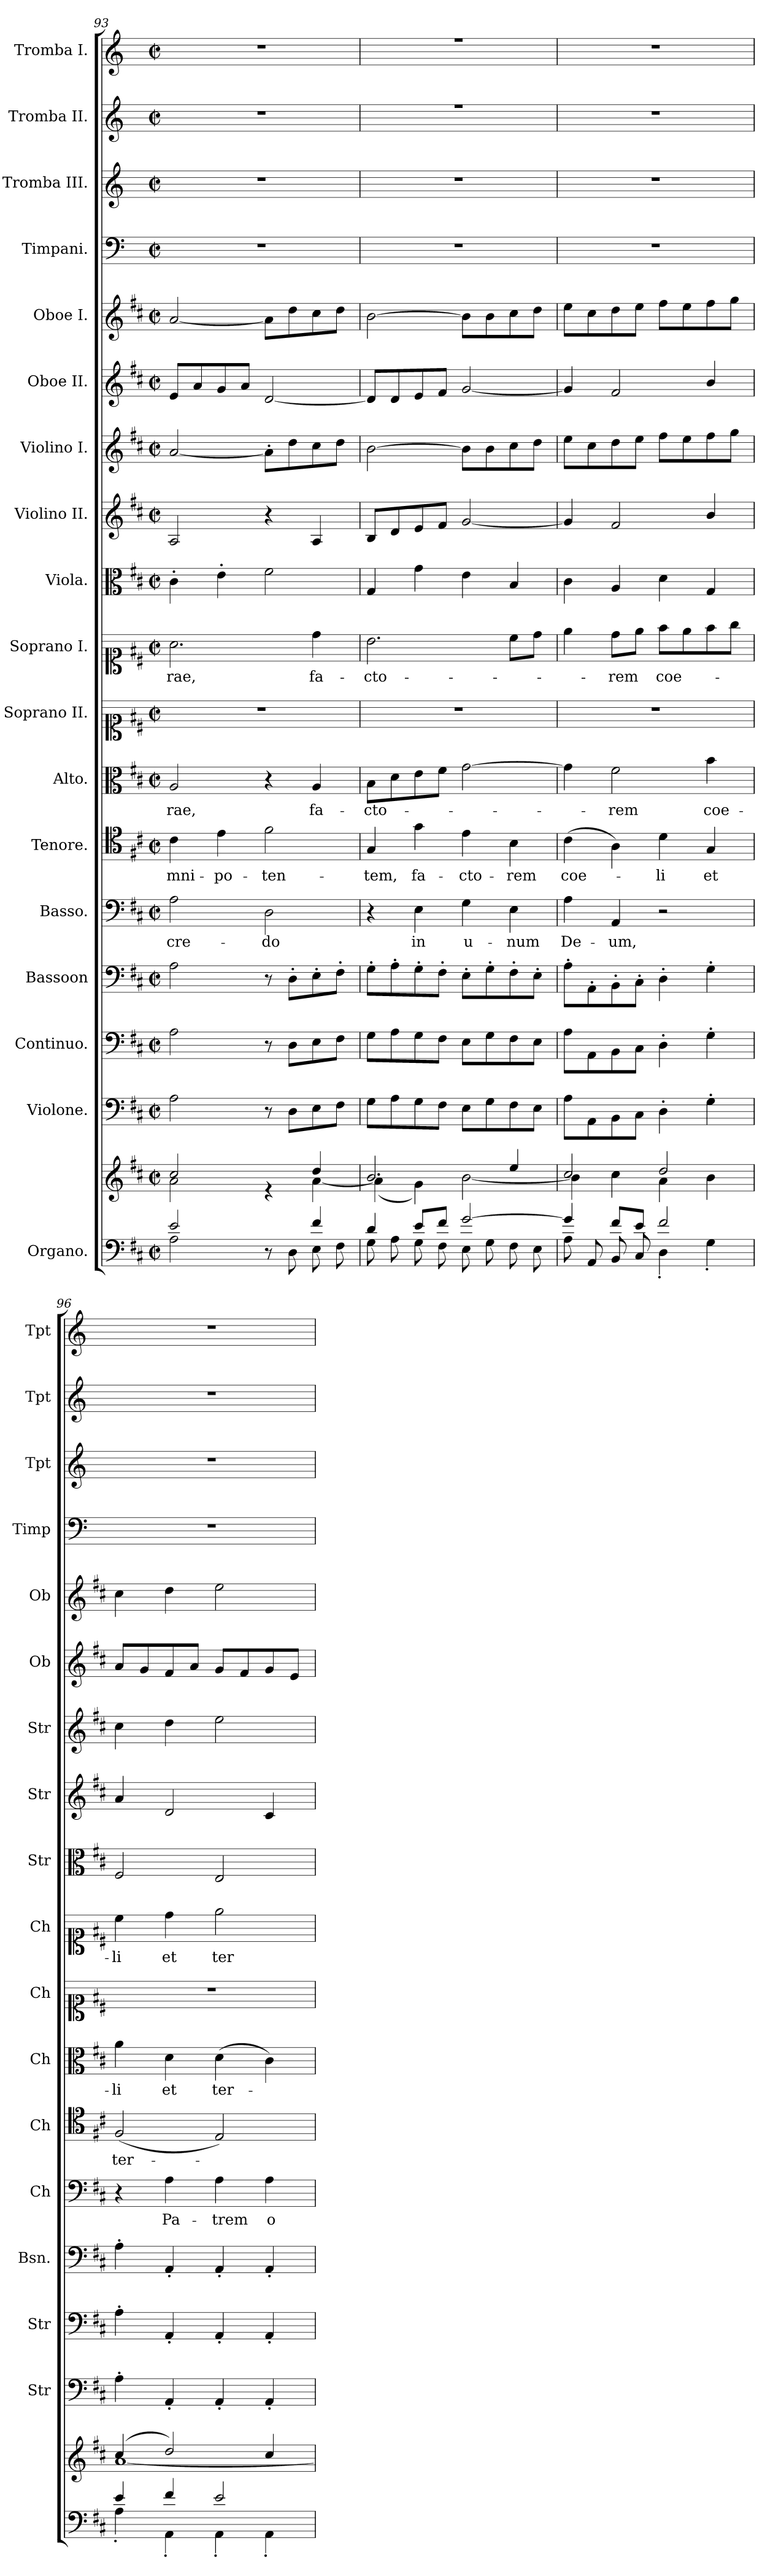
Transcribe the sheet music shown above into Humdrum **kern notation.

**kern	**kern	**kern	**kern	**kern	**kern	**text	**kern	**text	**kern	**text	**kern	**kern	**text	**kern	**text	**kern	**text	**kern	**text	**kern	**text	**kern	**text	**kern	**text	**kern	**text	**kern	**text	**kern	**text	**dynam
*part18	*part18	*part17	*part16	*part15	*part14	*part14	*part13	*part13	*part12	*part12	*part11	*part10	*part10	*part9	*part9	*part8	*part8	*part7	*part7	*part6	*part6	*part5	*part5	*part4	*part4	*part3	*part3	*part2	*part2	*part1	*part1	*part1
*staff19	*staff18	*staff17	*staff16	*staff15	*staff14	*staff14	*staff13	*staff13	*staff12	*staff12	*staff11	*staff10	*staff10	*staff9	*staff9	*staff8	*staff8	*staff7	*staff7	*staff6	*staff6	*staff5	*staff5	*staff4	*staff4	*staff3	*staff3	*staff2	*staff2	*staff1	*staff1	*staff1
*I"Organo.	*	*I"Violone.	*I"Continuo.	*I"Bassoon	*I"Basso.	*	*I"Tenore.	*	*I"Alto.	*	*I"Soprano II.	*I"Soprano I.	*	*I"Viola.	*	*I"Violino II.	*	*I"Violino I.	*	*I"Oboe II.	*	*I"Oboe I.	*	*I"Timpani.	*	*I"Tromba III.	*	*I"Tromba II.	*	*I"Tromba I.	*	*
*	*	*I'Str	*I'Str	*I'Bsn.	*I'Ch	*	*I'Ch	*	*I'Ch	*	*I'Ch	*I'Ch	*	*I'Str	*	*I'Str	*	*I'Str	*	*I'Ob	*	*I'Ob	*	*I'Timp	*	*I'Tpt	*	*I'Tpt	*	*I'Tpt	*	*
*clefF4	*clefG2	*clefF4	*clefF4	*clefF4	*clefF4	*	*clefC4	*	*clefC3	*	*clefC1	*clefC1	*	*clefC3	*	*clefG2	*	*clefG2	*	*clefG2	*	*clefG2	*	*clefF4	*	*clefG2	*	*clefG2	*	*clefG2	*	*
*	*	*ITrd7c12	*	*	*	*	*	*	*	*	*	*	*	*	*	*	*	*	*	*	*	*	*	*ITrd-1c-2	*	*ITrd-1c-2	*	*ITrd-1c-2	*	*ITrd-1c-2	*	*
*k[f#c#]	*k[f#c#]	*k[f#c#]	*k[f#c#]	*k[f#c#]	*k[f#c#]	*	*k[f#c#]	*	*k[f#c#]	*	*k[f#c#]	*k[f#c#]	*	*k[f#c#]	*	*k[f#c#]	*	*k[f#c#]	*	*k[f#c#]	*	*k[f#c#]	*	*k[f#c#]	*	*k[f#c#]	*	*k[f#c#]	*	*k[f#c#]	*	*
*M2/2	*M2/2	*M2/2	*M2/2	*M2/2	*M2/2	*	*M2/2	*	*M2/2	*	*M2/2	*M2/2	*	*M2/2	*	*M2/2	*	*M2/2	*	*M2/2	*	*M2/2	*	*M2/2	*	*M2/2	*	*M2/2	*	*M2/2	*	*
*met(c|)	*met(c|)	*met(c|)	*met(c|)	*met(c|)	*met(c|)	*	*met(c|)	*	*met(c|)	*	*met(c|)	*met(c|)	*	*met(c|)	*	*met(c|)	*	*met(c|)	*	*met(c|)	*	*met(c|)	*	*met(c|)	*	*met(c|)	*	*met(c|)	*	*met(c|)	*	*
=93	=93	=93	=93	=93	=93	=93	=93	=93	=93	=93	=93	=93	=93	=93	=93	=93	=93	=93	=93	=93	=93	=93	=93	=93	=93	=93	=93	=93	=93	=93	=93	=93
*^	*^	*	*	*	*	*	*	*	*	*	*	*	*	*	*	*	*	*	*	*	*	*	*	*	*	*	*	*	*	*	*	*
!	!	!	!	!	!	!	!	!LO:LY:b	!	!LO:LY:b	!	!LO:LY:b	!	!	!LO:LY:b	!	!	!	!	!	!	!	!	!	!	!	!	!	!	!	!	!	!	!
2e/	2A\	2cc#/	2a\	2AA\	2A\	2A\	2A\	cre-	4c#\	-mni-	2A/	-rae,	1r	2.a\	-rae,	4c#'\	.	2A/	.	[2a/	.	8e/L	.	[2a/	.	1r	.	1r	.	1r	.	1r	.	.
.	.	.	.	.	.	.	.	.	.	.	.	.	.	.	.	.	.	.	.	.	.	8a/	.	.	.	.	.	.	.	.	.	.	.	.
!	!	!	!	!	!	!	!	!	!	!LO:LY:b	!	!	!	!	!	!	!	!	!	!	!	!	!	!	!	!	!	!	!	!	!	!	!	!
.	.	.	.	.	.	.	.	.	4e\	-po-	.	.	.	.	.	4e'\	.	.	.	.	.	8g/	.	.	.	.	.	.	.	.	.	.	.	.
.	.	.	.	.	.	.	.	.	.	.	.	.	.	.	.	.	.	.	.	.	.	8a/J	.	.	.	.	.	.	.	.	.	.	.	.
!	!	!	!	!	!	!	!	!LO:LY:b	!	!LO:LY:b	!	!	!	!	!	!	!	!	!	!	!	!	!	!	!	!	!	!	!	!	!	!	!	!
4ryy	8r	4re	4ryy	8r	8r	8r	2D\	-do	2f#\	-ten-	4r	.	.	.	.	2f#\	.	4r	.	8a'\L]	.	[2d/	.	8a\L]	.	.	.	.	.	.	.	.	.	.
.	8D\	.	.	8DD\L	8D\L	8D'\L	.	.	.	.	.	.	.	.	.	.	.	.	.	8dd\	.	.	.	8dd\	.	.	.	.	.	.	.	.	.	.
!	!	!	!	!	!	!	!	!	!	!	!	!LO:LY:b	!	!	!LO:LY:b	!	!	!	!	!	!	!	!	!	!	!	!	!	!	!	!	!	!	!
4f#/	8E\	4dd/	[4a\	8EE\	8E\	8E'\	.	.	.	.	4A/	fa-	.	4dd\	fa-	.	.	4A/	.	8cc#\	.	.	.	8cc#\	.	.	.	.	.	.	.	.	.	.
.	8F#\	.	.	8FF#\J	8F#\J	8F#'\J	.	.	.	.	.	.	.	.	.	.	.	.	.	8dd\J	.	.	.	8dd\J	.	.	.	.	.	.	.	.	.	.
!!LO:PB:g=z
=94	=94	=94	=94	=94	=94	=94	=94	=94	=94	=94	=94	=94	=94	=94	=94	=94	=94	=94	=94	=94	=94	=94	=94	=94	=94	=94	=94	=94	=94	=94	=94	=94	=94	=94
!	!	!	!	!	!	!	!	!	!	!LO:LY:b	!	!LO:LY:b	!	!	!LO:LY:b	!	!LO:LY:b	!	!LO:LY:b	!	!LO:LY:b	!	!LO:LY:b	!	!LO:LY:b	!	!LO:LY:b	!	!LO:LY:b	!	!LO:LY:b	!	!LO:LY:b	!LO:DY:b
*	*	*	*	*	*	*	*	*	*	*	*	*	*	*	*	*	*	*	*	*	*	*	*	*	*	*^	*	*^	*	*^	*	*^	*	*
4d/	8G\	2.b/	(4a\]	8GG\L	8G\L	8G'\L	4r	.	4G/	-tem,	8B\L	-cto-	1r	2.b\	-cto-	4G/	.	8B/L	.	[2b\	.	8d/L]	.	[2b\	.	1r	4BB/yy	.	1r	4B/yy	.	1r	4b/yy	.	1r	4b/yy	.	other-dynamics
.	8A\	.	.	8AA\	8A\	8A'\	.	.	.	.	8d\	.	.	.	.	.	.	8d/	.	.	.	8d/	.	.	.	.	.	.	.	.	.	.	.	.	.	.	.	.
!	!	!	!	!	!	!	!	!LO:LY:b	!	!LO:LY:b	!	!	!	!	!	!	!	!	!	!	!	!	!	!	!	!	!	!	!	!	!	!	!	!	!	!	!	!
8e/L	8G\	.	4g\)	8GG\	8G\	8G'\	4E\	in	4g\	fa-	8e\	.	.	.	.	4g\	.	8e/	.	.	.	8e/	.	.	.	.	2.ryy	.	.	2.ryy	.	.	2.ryy	.	.	2.ryy	.	.
8f#/J	8F#\	.	.	8FF#\J	8F#\J	8F#'\J	.	.	.	.	8f#\J	.	.	.	.	.	.	8f#/J	.	.	.	8f#/J	.	.	.	.	.	.	.	.	.	.	.	.	.	.	.	.
!	!	!	!	!	!	!	!	!LO:LY:b	!	!LO:LY:b	!	!	!	!	!	!	!	!	!	!	!	!	!	!	!	!	!	!	!	!	!	!	!	!	!	!	!	!
[2g/	8E\	.	[2b\	8EE\L	8E\L	8E'\L	4G\	u-	4e\	-cto-	[2g\	.	.	.	.	4e\	.	[2g/	.	8b\L]	.	[2g/	.	8b\L]	.	.	.	.	.	.	.	.	.	.	.	.	.	.
.	8G\	.	.	8GG\	8G\	8G'\	.	.	.	.	.	.	.	.	.	.	.	.	.	8b\	.	.	.	8b\	.	.	.	.	.	.	.	.	.	.	.	.	.	.
!	!	!	!	!	!	!	!	!LO:LY:b	!	!LO:LY:b	!	!	!	!	!	!	!	!	!	!	!	!	!	!	!	!	!	!	!	!	!	!	!	!	!	!	!	!
.	8F#\	4ee/	.	8FF#\	8F#\	8F#'\	4E\	-num	4B\	-rem	.	.	.	8cc#\L	.	4B/	.	.	.	8cc#\	.	.	.	8cc#\	.	.	.	.	.	.	.	.	.	.	.	.	.	.
.	8E\	.	.	8EE\J	8E\J	8E'\J	.	.	.	.	.	.	.	8dd\J	.	.	.	.	.	8dd\J	.	.	.	8dd\J	.	.	.	.	.	.	.	.	.	.	.	.	.	.
*	*	*	*	*	*	*	*	*	*	*	*	*	*	*	*	*	*	*	*	*	*	*	*	*	*	*v	*v	*	*	*	*	*v	*v	*	*v	*v	*	*
*	*	*	*	*	*	*	*	*	*	*	*	*	*	*	*	*	*	*	*	*	*	*	*	*	*	*	*	*v	*v	*	*	*	*	*	*
=95	=95	=95	=95	=95	=95	=95	=95	=95	=95	=95	=95	=95	=95	=95	=95	=95	=95	=95	=95	=95	=95	=95	=95	=95	=95	=95	=95	=95	=95	=95	=95	=95	=95	=95
!	!	!	!	!	!	!	!	!LO:LY:b	!	!LO:LY:b	!	!	!	!	!	!	!	!	!	!	!	!	!	!	!	!	!	!	!	!	!	!	!	!
4g/]	8A\	2cc#/	4b\]	8AA\L	8A\L	8A'\L	4A\	De-	(4c#\	coe-	4g\]	.	1r	4ee\	.	4c#\	.	4g/]	.	8ee\L	.	4g/]	.	8ee\L	.	1r	.	1r	.	1r	.	1r	.	.
.	8AA/	.	.	8AAA\	8AA\	8AA'\	.	.	.	.	.	.	.	.	.	.	.	.	.	8cc#\	.	.	.	8cc#\	.	.	.	.	.	.	.	.	.	.
!	!	!	!	!	!	!	!	!LO:LY:b	!	!	!	!LO:LY:b	!	!	!LO:LY:b	!	!	!	!	!	!	!	!	!	!	!	!	!	!	!	!	!	!	!
8f#/L	8BB/	.	4cc#\	8BBB\	8BB\	8BB'\	4AA/	-um,	4A\)	.	2f#\	-rem	.	8dd\L	-rem	4A/	.	2f#/	.	8dd\	.	2f#/	.	8dd\	.	.	.	.	.	.	.	.	.	.
8e/J	8C#/	.	.	8CC#\J	8C#\J	8C#'\J	.	.	.	.	.	.	.	8ee\J	.	.	.	.	.	8ee\J	.	.	.	8ee\J	.	.	.	.	.	.	.	.	.	.
!	!	!	!	!	!	!	!	!	!	!LO:LY:b	!	!	!	!	!LO:LY:b	!	!	!	!	!	!	!	!	!	!	!	!	!	!	!	!	!	!	!
2f#/	4D'\	2dd/	4a\	4DD'\	4D'\	4D'\	2r	.	4d\	-li	.	.	.	8ff#\L	coe-	4d\	.	.	.	8ff#\L	.	.	.	8ff#\L	.	.	.	.	.	.	.	.	.	.
.	.	.	.	.	.	.	.	.	.	.	.	.	.	8ee\	.	.	.	.	.	8ee\	.	.	.	8ee\	.	.	.	.	.	.	.	.	.	.
!	!	!	!	!	!	!	!	!	!	!LO:LY:b	!	!LO:LY:b	!	!	!	!	!	!	!	!	!	!	!	!	!	!	!	!	!	!	!	!	!	!
.	4G'\	.	4b\	4GG'\	4G'\	4G'\	.	.	4G/	et	4b\	coe-	.	8ff#\	.	4G/	.	4b/	.	8ff#\	.	4b/	.	8ff#\	.	.	.	.	.	.	.	.	.	.
.	.	.	.	.	.	.	.	.	.	.	.	.	.	8gg\J	.	.	.	.	.	8gg\J	.	.	.	8gg\J	.	.	.	.	.	.	.	.	.	.
=96	=96	=96	=96	=96	=96	=96	=96	=96	=96	=96	=96	=96	=96	=96	=96	=96	=96	=96	=96	=96	=96	=96	=96	=96	=96	=96	=96	=96	=96	=96	=96	=96	=96	=96
!	!	!	!	!	!	!	!	!	!	!LO:LY:b	!	!LO:LY:b	!	!	!LO:LY:b	!	!	!	!	!	!	!	!	!	!	!	!	!	!	!	!	!	!	!
4e/	4A'\	(4cc#/	[1a	4AA'\	4A'\	4A'\	4r	.	(2F#/	ter-	4a\	-li	1r	4cc#\	-li	2F#/	.	4a/	.	4cc#\	.	8a/L	.	4cc#\	.	1r	.	1r	.	1r	.	1r	.	.
.	.	.	.	.	.	.	.	.	.	.	.	.	.	.	.	.	.	.	.	.	.	8g/	.	.	.	.	.	.	.	.	.	.	.	.
!	!	!	!	!	!	!	!	!LO:LY:b	!	!	!	!LO:LY:b	!	!	!LO:LY:b	!	!	!	!	!	!	!	!	!	!	!	!	!	!	!	!	!	!	!
4f#/	4AA'\	2dd/)	.	4AAA'/	4AA'/	4AA'/	4A\	Pa-	.	.	4d\	et	.	4dd\	et	.	.	2d/	.	4dd\	.	8f#/	.	4dd\	.	.	.	.	.	.	.	.	.	.
.	.	.	.	.	.	.	.	.	.	.	.	.	.	.	.	.	.	.	.	.	.	8a/J	.	.	.	.	.	.	.	.	.	.	.	.
!	!	!	!	!	!	!	!	!LO:LY:b	!	!	!	!LO:LY:b	!	!	!LO:LY:b	!	!	!	!	!	!	!	!	!	!	!	!	!	!	!	!	!	!	!
2e/	4AA'\	.	.	4AAA'/	4AA'/	4AA'/	4A\	-trem	2E/)	.	(4d\	ter-	.	2ee\	ter-	2E/	.	.	.	2ee\	.	8g/L	.	2ee\	.	.	.	.	.	.	.	.	.	.
.	.	.	.	.	.	.	.	.	.	.	.	.	.	.	.	.	.	.	.	.	.	8f#/	.	.	.	.	.	.	.	.	.	.	.	.
!	!	!	!	!	!	!	!	!LO:LY:b	!	!	!	!	!	!	!	!	!	!	!	!	!	!	!	!	!	!	!	!	!	!	!	!	!	!
.	4AA'\	4cc#/	.	4AAA'/	4AA'/	4AA'/	4A\	o-	.	.	4c#\)	.	.	.	.	.	.	4c#/	.	.	.	8g/	.	.	.	.	.	.	.	.	.	.	.	.
.	.	.	.	.	.	.	.	.	.	.	.	.	.	.	.	.	.	.	.	.	.	8e/J	.	.	.	.	.	.	.	.	.	.	.	.
*v	*v	*	*	*	*	*	*	*	*	*	*	*	*	*	*	*	*	*	*	*	*	*	*	*	*	*	*	*	*	*	*	*	*	*
*	*v	*v	*	*	*	*	*	*	*	*	*	*	*	*	*	*	*	*	*	*	*	*	*	*	*	*	*	*	*	*	*	*	*
=	=	=	=	=	=	=	=	=	=	=	=	=	=	=	=	=	=	=	=	=	=	=	=	=	=	=	=	=	=	=	=	=
*-	*-	*-	*-	*-	*-	*-	*-	*-	*-	*-	*-	*-	*-	*-	*-	*-	*-	*-	*-	*-	*-	*-	*-	*-	*-	*-	*-	*-	*-	*-	*-	*-
